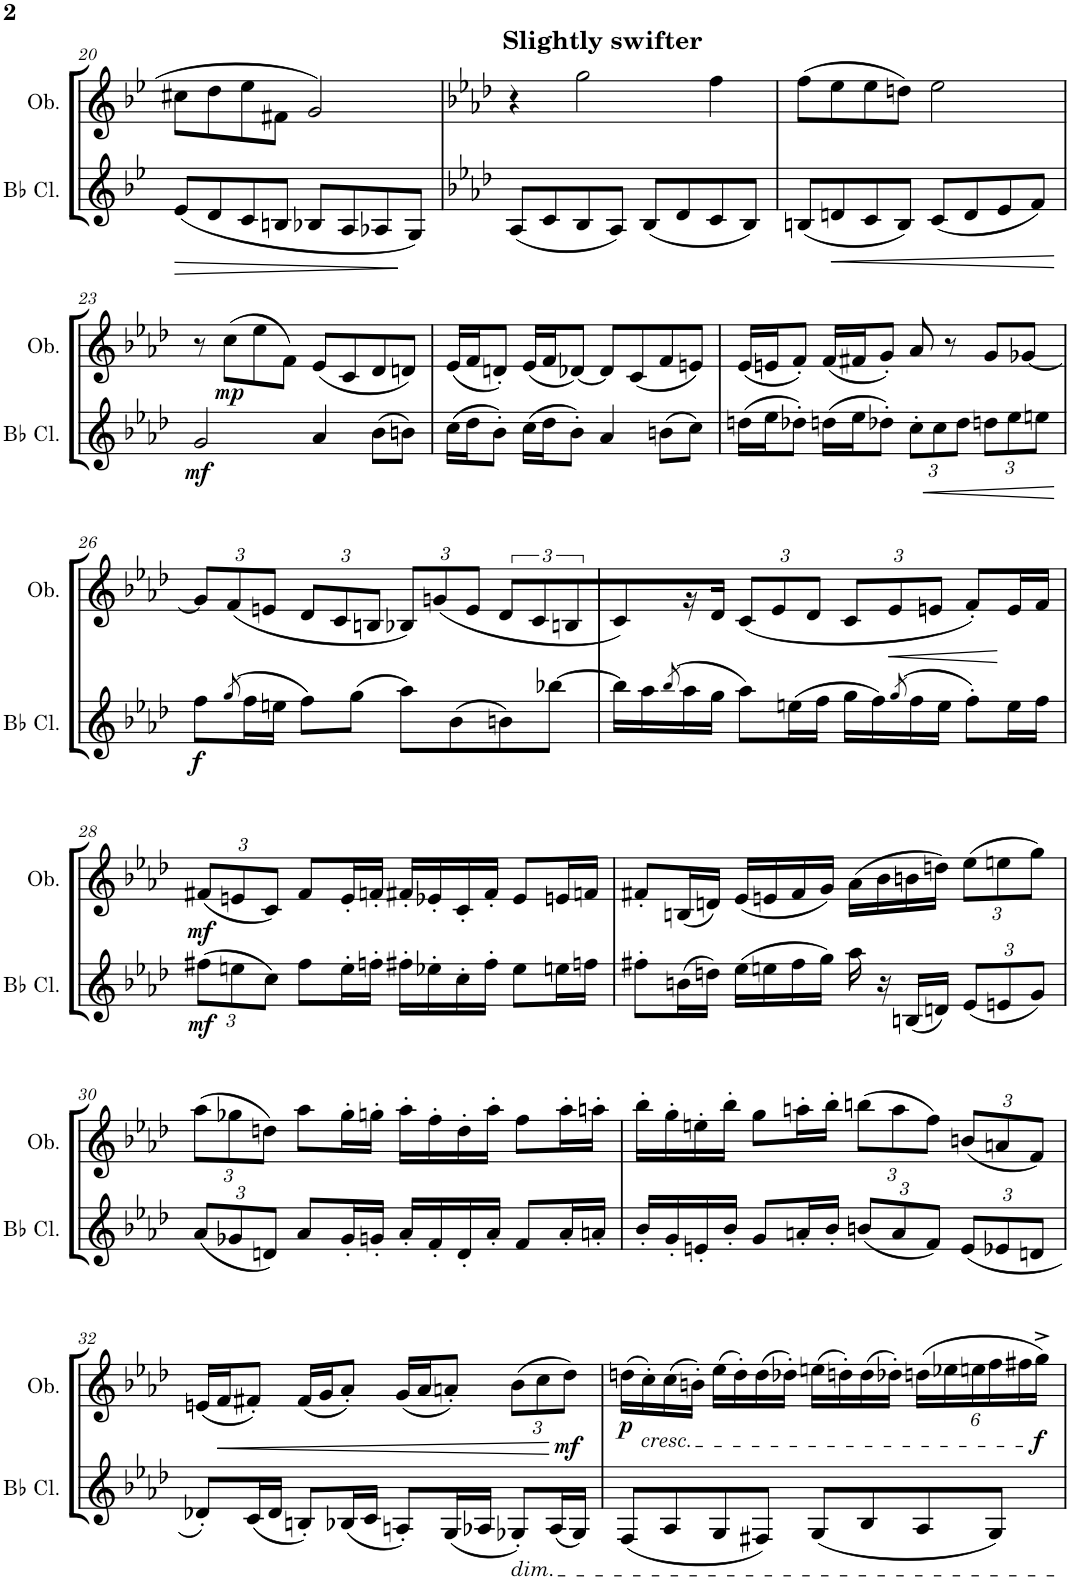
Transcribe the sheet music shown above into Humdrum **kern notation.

**kern	**dynam	**kern	**dynam
*part2	*part2	*part1	*part1
*staff2	*staff2	*staff1	*staff1
*I"Bb Clarinet	*	*I"Oboe	*
*I'Bb Cl.	*	*I'Ob.	*
!!LO:PB:g=z
*clefG2	*	*clefG2	*
*ITrd1c2	*	*	*
*k[b-e-]	*	*k[b-e-]	*
*M4/4	*	*M4/4	*
=20	=20	=20	=20
!	!LO:HP:b	!	!
(8e-/L	>	8cc#X\L	.
8d/	.	8dd\	.
8c/	.	8ee-\	.
8Bn/J	.	8f#X\J	.
8B-X/L	.	2g/	.
8A/	.	.	.
8A-X/	.	.	.
8G/J)	]	.	.
=21	=21	=21	=21
*k[b-e-a-d-]	*	*k[b-e-a-d-]	*
!	!	!LO:TX:a:B:t=Slightly swifter	!
(8A-/L	.	4r	.
8c/	.	.	.
8B-/	.	2gg\	.
8A-/J)	.	.	.
(8B-/L	.	.	.
8d-/	.	.	.
8c/	.	4ff\	.
8B-/J)	.	.	.
=22	=22	=22	=22
(8Bn/L	.	(8ff\L	.
!	!LO:HP:b	!	!
8dn/	<	8ee-\	.
8c/	.	8ee-\	.
8B/J)	.	8ddn\J)	.
(8c/L	.	2ee-\	.
8d/	.	.	.
8e-/	.	.	.
8f/J)	.	.	.
.	[	.	.
!!LO:LB:g=z
=23	=23	=23	=23
!	!LO:DY:b	!	!
2g/	mf	8r	.
!	!	!	!LO:DY:b
.	.	(8cc\L	mp
.	.	8ee-\	.
.	.	8f\J)	.
4a-/	.	(8e-/L	.
.	.	8c/	.
(8b-\L	.	8d-/	.
8bn\J)	.	8dn/J)	.
=24	=24	=24	=24
(16cc\LL	.	(16e-/LL	.
16dd-\J	.	16f/J	.
8b-'\J)	.	8dn'/J)	.
(16cc\LL	.	(16e-/LL	.
16dd-\J	.	16f/J	.
8b-'\J)	.	[8d-X/J)	.
4a-/	.	8d-/L]	.
.	.	(8c/	.
(8bn\L	.	8f/	.
8cc\J)	.	8en/J)	.
=25	=25	=25	=25
(16ddn\LL	.	(16e-/LL	.
16ee-\J	.	16en/J	.
8dd-X'\J)	.	8f'/J)	.
(16ddn\LL	.	(16f/LL	.
16ee-\J	.	16f#X/J	.
8dd-X'\J)	.	8g'/J)	.
*Xbrackettup	*	*	*
12cc'\L	.	8a-/	.
!	!LO:HP:b	!	!
12cc\	<	.	.
.	.	8r	.
12dd-\J	.	.	.
12ddn\L	.	8g/L	.
12ee-\	.	.	.
.	.	[8g-X/J	.
12een\J	.	.	.
.	[	.	.
!!LO:LB:g=z
=26	=26	=26	=26
*	*	*Xbrackettup	*
!	!LO:DY:b	!	!
8ff\L	f	12g-/L]	.
.	.	(12f/	.
(>8qgg/	.	.	.
16ff\L	.	.	.
.	.	12en/J	.
16een\JJ	.	.	.
8ff\L)	.	12d-/L	.
.	.	12c/	.
(8gg\J	.	.	.
.	.	12Bn/J	.
8aa-\L)	.	12B-X/L)	.
.	.	(12gn/	.
(8b-\	.	.	.
.	.	12e/J	.
*	*	*brackettup	*
8bn\)	.	12d-/L	.
.	.	12c/	.
[8bb-X\J	.	.	.
.	.	12Bn/	.
=27	=27	=27	=27
16bb-\LL]	.	8c/)	.
16aa-\	.	.	.
(>8qbb-/	.	.	.
16aa-\	.	16r	.
16gg\JJ	.	16d-/JJ	.
*	*	*Xbrackettup	*
8aa-\L)	.	(12c/L	.
.	.	12e-/	.
(16een\L	.	.	.
.	.	12d-/J	.
16ff\JJ	.	.	.
16gg\LL	.	12c/L	.
16ff\)	.	.	.
!	!	!	!LO:HP:b
.	.	12e-/	<
(>8qgg/	.	.	.
16ff\	.	.	.
.	.	12en/J	.
16ee\JJ	.	.	.
8ff'\L)	.	8f'/L)	.
16ee\L	.	16e/L	[
16ff\JJ	.	16f/JJ	.
!!LO:LB:g=z
=28	=28	=28	=28
!	!LO:DY:b	!	!LO:DY:b
(12ff#X\L	mf	(12f#X/L	mf
12een\	.	12en/	.
12cc\J)	.	12c/J)	.
8ff#\L	.	8f#/L	.
16ee'\L	.	16e'/L	.
16ffn'\JJ	.	16fn'/JJ	.
16ff#X'\LL	.	16f#X'/LL	.
16ee-X'\	.	16e-X'/	.
16cc'\	.	16c'/	.
16ff#'\JJ	.	16f#'/JJ	.
8ee-\L	.	8e-/L	.
16een\L	.	16en/L	.
16ffn\JJ	.	16fn/JJ	.
=29	=29	=29	=29
8ff#X'\L	.	8f#X'/L	.
(16bn\L	.	(16Bn/L	.
16ddn\JJ)	.	16dn/JJ)	.
(16ee-\LL	.	(16e-/LL	.
16een\	.	16en/	.
16ff#\	.	16f#/	.
16gg\JJ)	.	16g/JJ)	.
16aa-\	.	(16a-\LL	.
16r	.	16b-\	.
(16Bn/LL	.	16bn\	.
16dn/JJ)	.	16ddn\JJ)	.
(12e-/L	.	(12ee-\L	.
12en/	.	12een\	.
12g/J)	.	12gg\J)	.
!!LO:LB:g=z
=30	=30	=30	=30
(12a-/L	.	(12aa-\L	.
12g-X/	.	12gg-X\	.
12dn/J)	.	12ddn\J)	.
8a-/L	.	8aa-\L	.
16g-'/L	.	16gg-'\L	.
16gn'/JJ	.	16ggn'\JJ	.
16a-'/LL	.	16aa-'\LL	.
16f'/	.	16ff'\	.
16d'/	.	16dd'\	.
16a-'/JJ	.	16aa-'\JJ	.
8f/L	.	8ff\L	.
16a-'/L	.	16aa-'\L	.
16an'/JJ	.	16aan'\JJ	.
=31	=31	=31	=31
16b-'/LL	.	16bb-'\LL	.
16g'/	.	16gg'\	.
16en'/	.	16een'\	.
16b-'/JJ	.	16bb-'\JJ	.
8g/L	.	8gg\L	.
16an'/L	.	16aan'\L	.
16b-'/JJ	.	16bb-'\JJ	.
(12bn/L	.	(12bbn\L	.
12a/	.	12aa\	.
12f/J)	.	12ff\J)	.
(12e/L	.	(12bn/L	.
12e-X/	.	12an/	.
12dn/J	.	12f/J)	.
!!LO:LB:g=z
=32	=32	=32	=32
8d-X'/L)	.	(16en/LL	.
!	!	!	!LO:HP:b
.	.	16f/J	<
(16c/L	.	8f#X'/J)	.
16d-/JJ	.	.	.
8Bn'/L)	.	(16f#/LL	.
.	.	16g/J	.
(16B-X/L	.	8a-'/J)	.
16c/JJ	.	.	.
8An'/L)	.	(16g/LL	.
.	.	16a-/J	.
(16G/L	.	8an'/J)	.
16A-X/JJ	.	.	.
!LO:TX:b:i:t=dim.	!	!	!
8G-X'/L)	.	(12b-\L	.
.	.	12cc\	.
(16A-/L	.	.	.
!	!	!	!LO:DY:n=1:b
.	.	12dd-\J)	[ mf
16G-/JJ)	.	.	.
=33	=33	=33	=33
!	!	!	!LO:DY:b
(8F/L	.	(16ddn\LL	p
!	!	!LO:TX:b:i:t=cresc.	!
.	.	16cc'\)	.
8A-/	.	(16cc\	.
.	.	16bn'\JJ)	.
8G/	.	(16ee-\LL	.
.	.	16dd'\)	.
8F#X/J)	.	(16dd\	.
.	.	16dd-X'\JJ)	.
(8G/L	.	(16een\LL	.
.	.	16ddn'\)	.
8B-/	.	(16dd\	.
.	.	16dd-X'\JJ)	.
8A-/	.	(24ddn\LL	.
.	.	24ee-X\	.
.	.	24een\	.
8G/J)	.	24ff\	.
.	.	24ff#X\	.
!	!	!	!LO:DY:b
.	.	24gg^\JJ)	f
=	=	=	=
*-	*-	*-	*-
